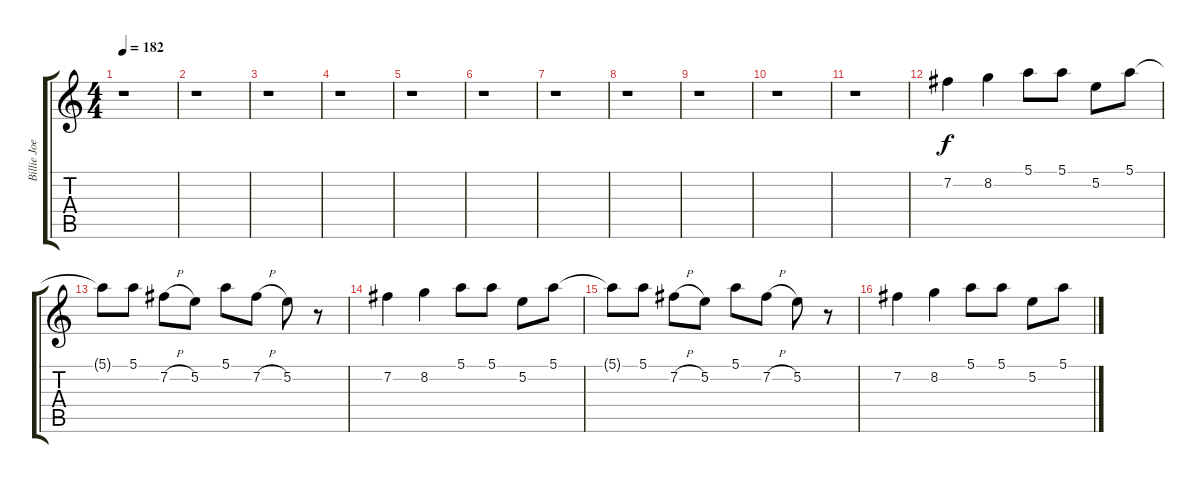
\track ("Billie Joe(Guitar 2)" "Billie Joe") {instrument overdrivenguitar}
\staff {score tabs}
\tuning (E4 B3 G3 D3 A2 E2) {hide}
\ts (4 4)
\tempo 182
\clef g2
\ks c
r.1{dy f} |
r.1 |
r.1 |
r.1 |
r.1 |
r.1 |
r.1 |
r.1 |
r.1 |
r.1 |
r.1 |
7.2.4 8.2.4 5.1.8 5.1.8 5.2.8 5.1.8 |
5.1{t}.8 5.1.8 7.2{h}.8 5.2.8 5.1.8 7.2{h}.8 5.2.8 r.8 |
7.2.4 8.2.4 5.1.8 5.1.8 5.2.8 5.1.8 |
5.1{t}.8 5.1.8 7.2{h}.8 5.2.8 5.1.8 7.2{h}.8 5.2.8 r.8 |
7.2.4 8.2.4 5.1.8 5.1.8 5.2.8 5.1.8
